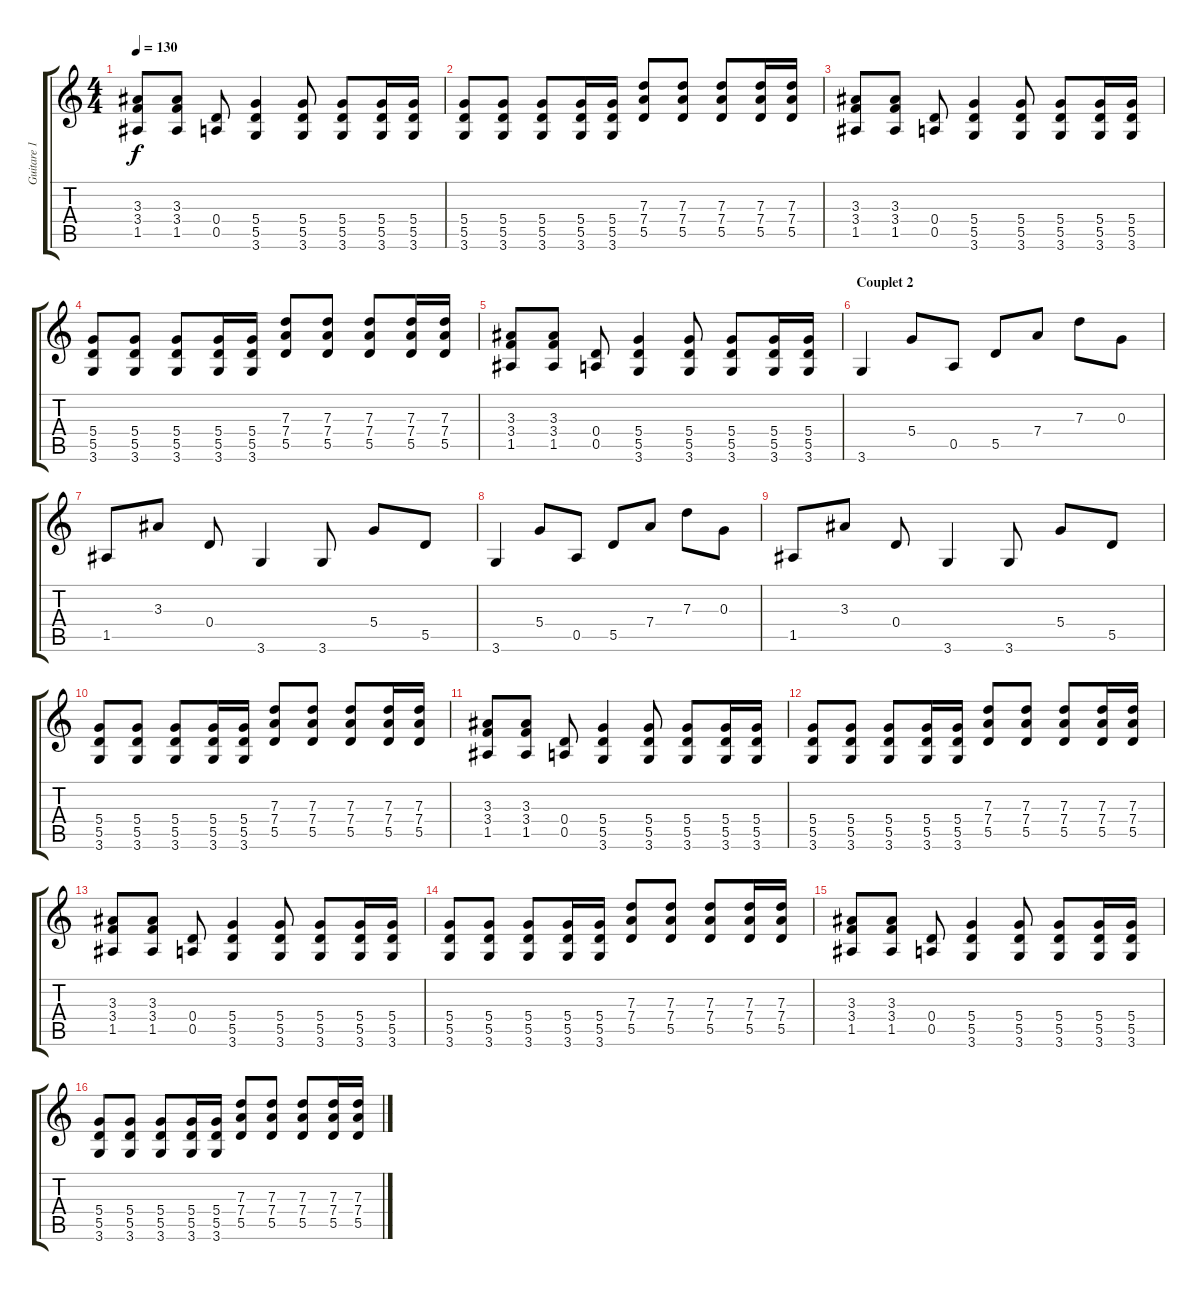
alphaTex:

\track ("Guitare 1" "Guitare 1") {instrument acousticguitarsteel}
\staff {score tabs}
\tuning (E4 B3 G3 D3 A2 E2) {hide}
\ts (4 4)
\tempo 130
\clef g2
\ks c
(3.3 3.4 1.5).8{dy f} (3.3 3.4 1.5).8 (0.4 0.5).8 (5.4 5.5 3.6).4 (5.4 5.5 3.6).8 (5.4 5.5 3.6).8 (5.4 5.5 3.6).16 (5.4 5.5 3.6).16 |
(5.4 5.5 3.6).8 (5.4 5.5 3.6).8 (5.4 5.5 3.6).8 (5.4 5.5 3.6).16 (5.4 5.5 3.6).16 (7.3 7.4 5.5).8 (7.3 7.4 5.5).8 (7.3 7.4 5.5).8 (7.3 7.4 5.5).16 (7.3 7.4 5.5).16 |
(3.3 3.4 1.5).8 (3.3 3.4 1.5).8 (0.4 0.5).8 (5.4 5.5 3.6).4 (5.4 5.5 3.6).8 (5.4 5.5 3.6).8 (5.4 5.5 3.6).16 (5.4 5.5 3.6).16 |
(5.4 5.5 3.6).8 (5.4 5.5 3.6).8 (5.4 5.5 3.6).8 (5.4 5.5 3.6).16 (5.4 5.5 3.6).16 (7.3 7.4 5.5).8 (7.3 7.4 5.5).8 (7.3 7.4 5.5).8 (7.3 7.4 5.5).16 (7.3 7.4 5.5).16 |
(3.3 3.4 1.5).8 (3.3 3.4 1.5).8 (0.4 0.5).8 (5.4 5.5 3.6).4 (5.4 5.5 3.6).8 (5.4 5.5 3.6).8 (5.4 5.5 3.6).16 (5.4 5.5 3.6).16 |
\section ("" "Couplet 2")
3.6.4 5.4.8 0.5.8 5.5.8 7.4.8 7.3.8 0.3.8 |
1.5.8 3.3.8 0.4.8 3.6.4 3.6.8 5.4.8 5.5.8 |
3.6.4 5.4.8 0.5.8 5.5.8 7.4.8 7.3.8 0.3.8 |
1.5.8 3.3.8 0.4.8 3.6.4 3.6.8 5.4.8 5.5.8 |
(5.4 5.5 3.6).8{instrument electricguitarmuted} (5.4 5.5 3.6).8 (5.4 5.5 3.6).8 (5.4 5.5 3.6).16 (5.4 5.5 3.6).16 (7.3 7.4 5.5).8 (7.3 7.4 5.5).8 (7.3 7.4 5.5).8 (7.3 7.4 5.5).16 (7.3 7.4 5.5).16 |
(3.3 3.4 1.5).8 (3.3 3.4 1.5).8 (0.4 0.5).8 (5.4 5.5 3.6).4 (5.4 5.5 3.6).8 (5.4 5.5 3.6).8 (5.4 5.5 3.6).16 (5.4 5.5 3.6).16 |
(5.4 5.5 3.6).8 (5.4 5.5 3.6).8 (5.4 5.5 3.6).8 (5.4 5.5 3.6).16 (5.4 5.5 3.6).16 (7.3 7.4 5.5).8 (7.3 7.4 5.5).8 (7.3 7.4 5.5).8 (7.3 7.4 5.5).16 (7.3 7.4 5.5).16 |
(3.3 3.4 1.5).8 (3.3 3.4 1.5).8 (0.4 0.5).8 (5.4 5.5 3.6).4 (5.4 5.5 3.6).8 (5.4 5.5 3.6).8 (5.4 5.5 3.6).16 (5.4 5.5 3.6).16 |
(5.4 5.5 3.6).8 (5.4 5.5 3.6).8 (5.4 5.5 3.6).8 (5.4 5.5 3.6).16 (5.4 5.5 3.6).16 (7.3 7.4 5.5).8 (7.3 7.4 5.5).8 (7.3 7.4 5.5).8 (7.3 7.4 5.5).16 (7.3 7.4 5.5).16 |
(3.3 3.4 1.5).8 (3.3 3.4 1.5).8 (0.4 0.5).8 (5.4 5.5 3.6).4 (5.4 5.5 3.6).8 (5.4 5.5 3.6).8 (5.4 5.5 3.6).16 (5.4 5.5 3.6).16 |
(5.4 5.5 3.6).8 (5.4 5.5 3.6).8 (5.4 5.5 3.6).8 (5.4 5.5 3.6).16 (5.4 5.5 3.6).16 (7.3 7.4 5.5).8 (7.3 7.4 5.5).8 (7.3 7.4 5.5).8 (7.3 7.4 5.5).16 (7.3 7.4 5.5).16
